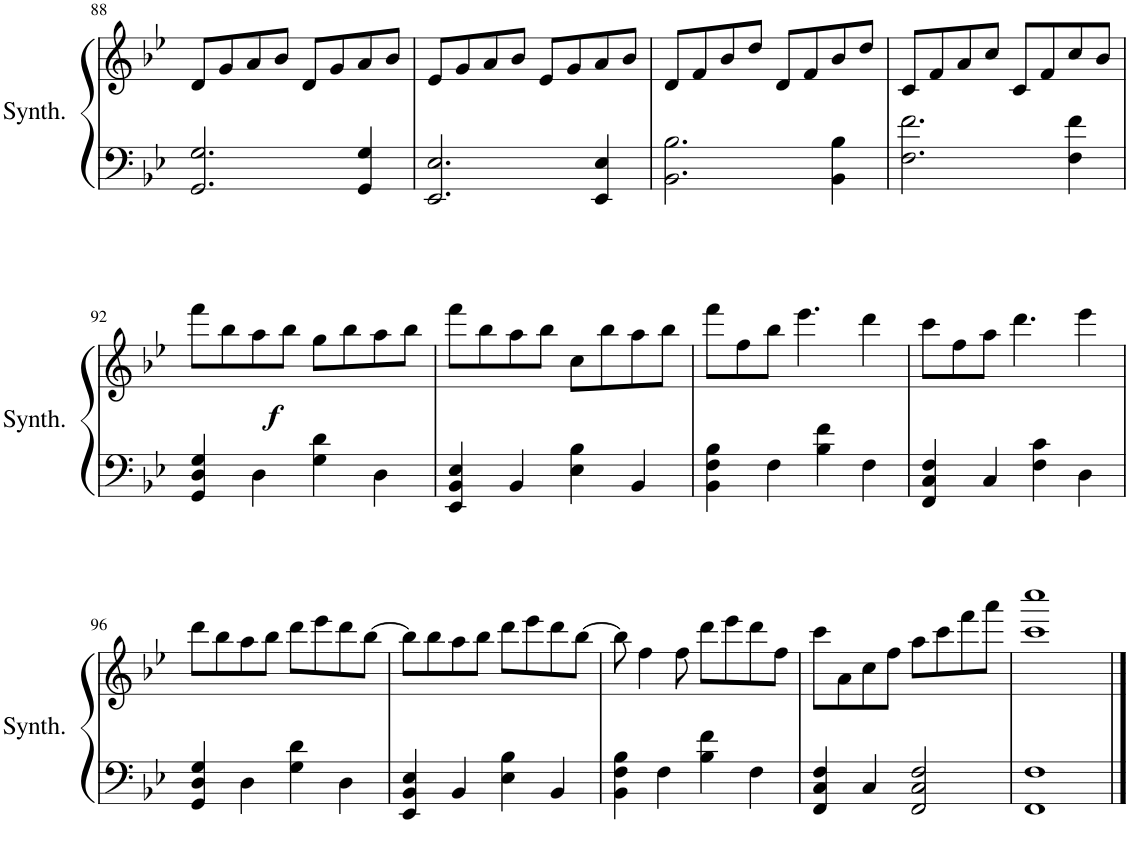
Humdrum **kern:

**kern	**kern	**dynam
*part1	*part1	*part1
*staff2	*staff1	*staff1/2
*I"Keyboard Synthesizer	*	*
*I'Synth.	*	*
!!LO:PB:g=z
*clefF4	*clefG2	*
*k[b-e-]	*k[b-e-]	*
*M4/4	*M4/4	*
=88	=88	=88
2.GG/ 2.G/	8d/L	.
.	8g/	.
.	8a/	.
.	8b-/J	.
.	8d/L	.
.	8g/	.
4GG/ 4G/	8a/	.
.	8b-/J	.
=89	=89	=89
2.EE-/ 2.E-/	8e-/L	.
.	8g/	.
.	8a/	.
.	8b-/J	.
.	8e-/L	.
.	8g/	.
4EE-/ 4E-/	8a/	.
.	8b-/J	.
=90	=90	=90
2.BB-\ 2.B-\	8d/L	.
.	8f/	.
.	8b-/	.
.	8dd/J	.
.	8d/L	.
.	8f/	.
4BB-\ 4B-\	8b-/	.
.	8dd/J	.
=91	=91	=91
2.F\ 2.f\	8c/L	.
.	8f/	.
.	8a/	.
.	8cc/J	.
.	8c/L	.
.	8f/	.
4F\ 4f\	8cc/	.
.	8b-/J	.
!!LO:LB:g=z
=92	=92	=92
!	!	!LO:DY:b
4GG/ 4D/ 4G/	8fff\L	f
.	8bb-\	.
4D\	8aa\	.
.	8bb-\J	.
4G\ 4d\	8gg\L	.
.	8bb-\	.
4D\	8aa\	.
.	8bb-\J	.
=93	=93	=93
4EE-/ 4BB-/ 4E-/	8fff\L	.
.	8bb-\	.
4BB-/	8aa\	.
.	8bb-\J	.
4E-\ 4B-\	8cc\L	.
.	8bb-\	.
4BB-/	8aa\	.
.	8bb-\J	.
=94	=94	=94
4BB-\ 4F\ 4B-\	8fff\L	.
.	8ff\	.
4F\	8bb-\J	.
.	4.eee-\	.
4B-\ 4f\	.	.
4F\	4ddd\	.
=95	=95	=95
4FF/ 4C/ 4F/	8ccc\L	.
.	8ff\	.
4C/	8aa\J	.
.	4.ddd\	.
4F\ 4c\	.	.
4D\	4eee-\	.
!!LO:LB:g=z
=96	=96	=96
4GG/ 4D/ 4G/	8ddd\L	.
.	8bb-\	.
4D\	8aa\	.
.	8bb-\J	.
4G\ 4d\	8ddd\L	.
.	8eee-\	.
4D\	8ddd\	.
.	[8bb-\J	.
=97	=97	=97
4EE-/ 4BB-/ 4E-/	8bb-\L]	.
.	8bb-\	.
4BB-/	8aa\	.
.	8bb-\J	.
4E-\ 4B-\	8ddd\L	.
.	8eee-\	.
4BB-/	8ddd\	.
.	[8bb-\J	.
=98	=98	=98
4BB-\ 4F\ 4B-\	8bb-\]	.
.	4ff\	.
4F\	.	.
.	8ff\	.
4B-\ 4f\	8ddd\L	.
.	8eee-\	.
4F\	8ddd\	.
.	8ff\J	.
=99	=99	=99
4FF/ 4C/ 4F/	8ccc\L	.
.	8a\	.
4C/	8cc\	.
.	8ff\J	.
2FF/ 2C/ 2F/	8aa\L	.
.	8ccc\	.
.	8fff\	.
.	8aaa\J	.
=100	=100	=100
1FF 1F	1ccc 1cccc	.
==	==	==
*-	*-	*-
